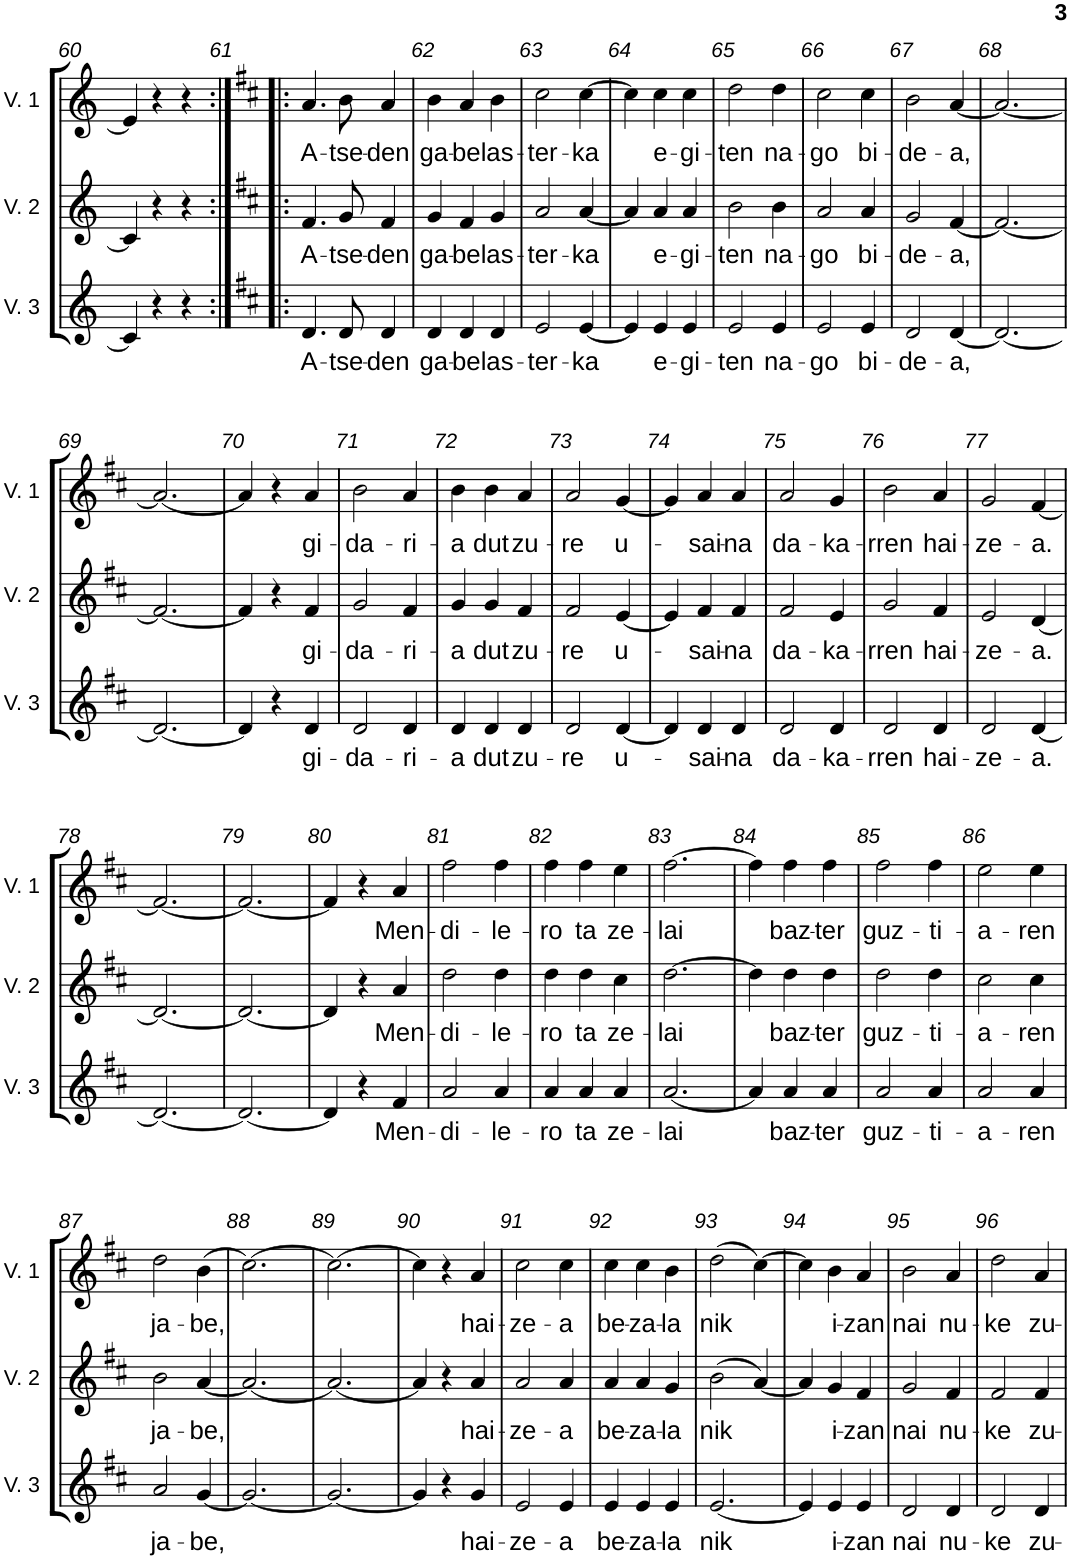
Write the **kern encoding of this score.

**kern	**text	**kern	**text	**kern	**text
*part3	*part3	*part2	*part2	*part1	*part1
*staff3	*staff3	*staff2	*staff2	*staff1	*staff1
*I"Voix 3	*	*I"Voix 2	*	*I"Voix 1	*
*I'V. 3	*	*I'V. 2	*	*I'V. 1	*
!!LO:PB:g=z
*clefG2	*	*clefG2	*	*clefG2	*
*k[]	*	*k[]	*	*k[]	*
*M3/4	*	*M3/4	*	*M3/4	*
=60	=60	=60	=60	=60	=60
4c/]	.	4c/]	.	4e/]	.
4r	.	4r	.	4r	.
4r	.	4r	.	4r	.
=61:|!|:	=61:|!|:	=61:|!|:	=61:|!|:	=61:|!|:	=61:|!|:
*k[f#c#]	*	*k[f#c#]	*	*k[f#c#]	*
!	!LO:LY:b	!	!LO:LY:b	!	!LO:LY:b
4.d/	A-	4.f#/	A-	4.a/	A-
!	!LO:LY:b	!	!LO:LY:b	!	!LO:LY:b
8d/	-tse-	8g/	-tse-	8b\	-tse-
!	!LO:LY:b	!	!LO:LY:b	!	!LO:LY:b
4d/	-den	4f#/	-den	4a/	-den
=62	=62	=62	=62	=62	=62
!	!LO:LY:b	!	!LO:LY:b	!	!LO:LY:b
4d/	ga-	4g/	ga-	4b\	ga-
!	!LO:LY:b	!	!LO:LY:b	!	!LO:LY:b
4d/	-be	4f#/	-be	4a/	-be
!	!LO:LY:b	!	!LO:LY:b	!	!LO:LY:b
4d/	las-	4g/	las-	4b\	las-
=63	=63	=63	=63	=63	=63
!	!LO:LY:b	!	!LO:LY:b	!	!LO:LY:b
2e/	-ter-	2a/	-ter-	2cc#\	-ter-
!	!LO:LY:b	!	!LO:LY:b	!	!LO:LY:b
[4e/	-ka	[4a/	-ka	[4cc#\	-ka
=64	=64	=64	=64	=64	=64
4e/]	.	4a/]	.	4cc#\]	.
!	!LO:LY:b	!	!LO:LY:b	!	!LO:LY:b
4e/	e-	4a/	e-	4cc#\	e-
!	!LO:LY:b	!	!LO:LY:b	!	!LO:LY:b
4e/	-gi-	4a/	-gi-	4cc#\	-gi-
=65	=65	=65	=65	=65	=65
!	!LO:LY:b	!	!LO:LY:b	!	!LO:LY:b
2e/	-ten	2b\	-ten	2dd\	-ten
!	!LO:LY:b	!	!LO:LY:b	!	!LO:LY:b
4e/	na-	4b\	na-	4dd\	na-
=66	=66	=66	=66	=66	=66
!	!LO:LY:b	!	!LO:LY:b	!	!LO:LY:b
2e/	-go	2a/	-go	2cc#\	-go
!	!LO:LY:b	!	!LO:LY:b	!	!LO:LY:b
4e/	bi-	4a/	bi-	4cc#\	bi-
=67	=67	=67	=67	=67	=67
!	!LO:LY:b	!	!LO:LY:b	!	!LO:LY:b
2d/	-de-	2g/	-de-	2b\	-de-
!	!LO:LY:b	!	!LO:LY:b	!	!LO:LY:b
[4d/	-a,	[4f#/	-a,	[4a/	-a,
=68	=68	=68	=68	=68	=68
2.d/_	.	2.f#/_	.	2.a/_	.
!!LO:LB:g=z
=69	=69	=69	=69	=69	=69
2.d/_	.	2.f#/_	.	2.a/_	.
=70	=70	=70	=70	=70	=70
4d/]	.	4f#/]	.	4a/]	.
4r	.	4r	.	4r	.
!	!LO:LY:b	!	!LO:LY:b	!	!LO:LY:b
4d/	gi-	4f#/	gi-	4a/	gi-
=71	=71	=71	=71	=71	=71
!	!LO:LY:b	!	!LO:LY:b	!	!LO:LY:b
2d/	-da-	2g/	-da-	2b\	-da-
!	!LO:LY:b	!	!LO:LY:b	!	!LO:LY:b
4d/	-ri-	4f#/	-ri-	4a/	-ri-
=72	=72	=72	=72	=72	=72
!	!LO:LY:b	!	!LO:LY:b	!	!LO:LY:b
4d/	-a	4g/	-a	4b\	-a
!	!LO:LY:b	!	!LO:LY:b	!	!LO:LY:b
4d/	dut	4g/	dut	4b\	dut
!	!LO:LY:b	!	!LO:LY:b	!	!LO:LY:b
4d/	zu-	4f#/	zu-	4a/	zu-
=73	=73	=73	=73	=73	=73
!	!LO:LY:b	!	!LO:LY:b	!	!LO:LY:b
2d/	-re	2f#/	-re	2a/	-re
!	!LO:LY:b	!	!LO:LY:b	!	!LO:LY:b
[4d/	u-	[4e/	u-	[4g/	u-
=74	=74	=74	=74	=74	=74
4d/]	.	4e/]	.	4g/]	.
!	!LO:LY:b	!	!LO:LY:b	!	!LO:LY:b
4d/	-sai-	4f#/	-sai-	4a/	-sai-
!	!LO:LY:b	!	!LO:LY:b	!	!LO:LY:b
4d/	-na	4f#/	-na	4a/	-na
=75	=75	=75	=75	=75	=75
!	!LO:LY:b	!	!LO:LY:b	!	!LO:LY:b
2d/	da-	2f#/	da-	2a/	da-
!	!LO:LY:b	!	!LO:LY:b	!	!LO:LY:b
4d/	-ka-	4e/	-ka-	4g/	-ka-
=76	=76	=76	=76	=76	=76
!	!LO:LY:b	!	!LO:LY:b	!	!LO:LY:b
2d/	-rren	2g/	-rren	2b\	-rren
!	!LO:LY:b	!	!LO:LY:b	!	!LO:LY:b
4d/	hai-	4f#/	hai-	4a/	hai-
=77	=77	=77	=77	=77	=77
!	!LO:LY:b	!	!LO:LY:b	!	!LO:LY:b
2d/	-ze-	2e/	-ze-	2g/	-ze-
!	!LO:LY:b	!	!LO:LY:b	!	!LO:LY:b
[4d/	-a.	[4d/	-a.	[4f#/	-a.
!!LO:LB:g=z
=78	=78	=78	=78	=78	=78
2.d/_	.	2.d/_	.	2.f#/_	.
=79	=79	=79	=79	=79	=79
2.d/_	.	2.d/_	.	2.f#/_	.
=80	=80	=80	=80	=80	=80
4d/]	.	4d/]	.	4f#/]	.
4r	.	4r	.	4r	.
!	!LO:LY:b	!	!LO:LY:b	!	!LO:LY:b
4f#/	Men-	4a/	Men-	4a/	Men-
=81	=81	=81	=81	=81	=81
!	!LO:LY:b	!	!LO:LY:b	!	!LO:LY:b
2a/	-di-	2dd\	-di-	2ff#\	-di-
!	!LO:LY:b	!	!LO:LY:b	!	!LO:LY:b
4a/	-le-	4dd\	-le-	4ff#\	-le-
=82	=82	=82	=82	=82	=82
!	!LO:LY:b	!	!LO:LY:b	!	!LO:LY:b
4a/	-ro	4dd\	-ro	4ff#\	-ro
!	!LO:LY:b	!	!LO:LY:b	!	!LO:LY:b
4a/	ta	4dd\	ta	4ff#\	ta
!	!LO:LY:b	!	!LO:LY:b	!	!LO:LY:b
4a/	ze-	4cc#\	ze-	4ee\	ze-
=83	=83	=83	=83	=83	=83
!	!LO:LY:b	!	!LO:LY:b	!	!LO:LY:b
[2.a/	-lai	[2.dd\	-lai	[2.ff#\	-lai
=84	=84	=84	=84	=84	=84
4a/]	.	4dd\]	.	4ff#\]	.
!	!LO:LY:b	!	!LO:LY:b	!	!LO:LY:b
4a/	baz-	4dd\	baz-	4ff#\	baz-
!	!LO:LY:b	!	!LO:LY:b	!	!LO:LY:b
4a/	-ter	4dd\	-ter	4ff#\	-ter
=85	=85	=85	=85	=85	=85
!	!LO:LY:b	!	!LO:LY:b	!	!LO:LY:b
2a/	guz-	2dd\	guz-	2ff#\	guz-
!	!LO:LY:b	!	!LO:LY:b	!	!LO:LY:b
4a/	-ti-	4dd\	-ti-	4ff#\	-ti-
=86	=86	=86	=86	=86	=86
!	!LO:LY:b	!	!LO:LY:b	!	!LO:LY:b
2a/	-a-	2cc#\	-a-	2ee\	-a-
!	!LO:LY:b	!	!LO:LY:b	!	!LO:LY:b
4a/	-ren	4cc#\	-ren	4ee\	-ren
!!LO:LB:g=z
=87	=87	=87	=87	=87	=87
!	!LO:LY:b	!	!LO:LY:b	!	!LO:LY:b
2a/	ja-	2b\	ja-	2dd\	ja-
!	!LO:LY:b	!	!LO:LY:b	!	!LO:LY:b
[4g/	-be,	[4a/	-be,	(4b\	-be,
=88	=88	=88	=88	=88	=88
2.g/_	.	2.a/_	.	[2.cc#\)	.
=89	=89	=89	=89	=89	=89
2.g/_	.	2.a/_	.	2.cc#\_	.
=90	=90	=90	=90	=90	=90
4g/]	.	4a/]	.	4cc#\]	.
4r	.	4r	.	4r	.
!	!LO:LY:b	!	!LO:LY:b	!	!LO:LY:b
4g/	hai-	4a/	hai-	4a/	hai-
=91	=91	=91	=91	=91	=91
!	!LO:LY:b	!	!LO:LY:b	!	!LO:LY:b
2e/	-ze-	2a/	-ze-	2cc#\	-ze-
!	!LO:LY:b	!	!LO:LY:b	!	!LO:LY:b
4e/	-a	4a/	-a	4cc#\	-a
=92	=92	=92	=92	=92	=92
!	!LO:LY:b	!	!LO:LY:b	!	!LO:LY:b
4e/	be-	4a/	be-	4cc#\	be-
!	!LO:LY:b	!	!LO:LY:b	!	!LO:LY:b
4e/	-za-	4a/	-za-	4cc#\	-za-
!	!LO:LY:b	!	!LO:LY:b	!	!LO:LY:b
4e/	-la	4g/	-la	4b\	-la
=93	=93	=93	=93	=93	=93
!	!LO:LY:b	!	!LO:LY:b	!	!LO:LY:b
[2.e/	nik	(2b\	nik	(2dd\	nik
.	.	[4a/)	.	[4cc#\)	.
=94	=94	=94	=94	=94	=94
4e/]	.	4a/]	.	4cc#\]	.
!	!LO:LY:b	!	!LO:LY:b	!	!LO:LY:b
4e/	i-	4g/	i-	4b\	i-
!	!LO:LY:b	!	!LO:LY:b	!	!LO:LY:b
4e/	-zan	4f#/	-zan	4a/	-zan
=95	=95	=95	=95	=95	=95
!	!LO:LY:b	!	!LO:LY:b	!	!LO:LY:b
2d/	nai	2g/	nai	2b\	nai
!	!LO:LY:b	!	!LO:LY:b	!	!LO:LY:b
4d/	nu-	4f#/	nu-	4a/	nu-
=96	=96	=96	=96	=96	=96
!	!LO:LY:b	!	!LO:LY:b	!	!LO:LY:b
2d/	-ke	2f#/	-ke	2dd\	-ke
!	!LO:LY:b	!	!LO:LY:b	!	!LO:LY:b
4d/	zu-	4f#/	zu-	4a/	zu-
=	=	=	=	=	=
*-	*-	*-	*-	*-	*-
